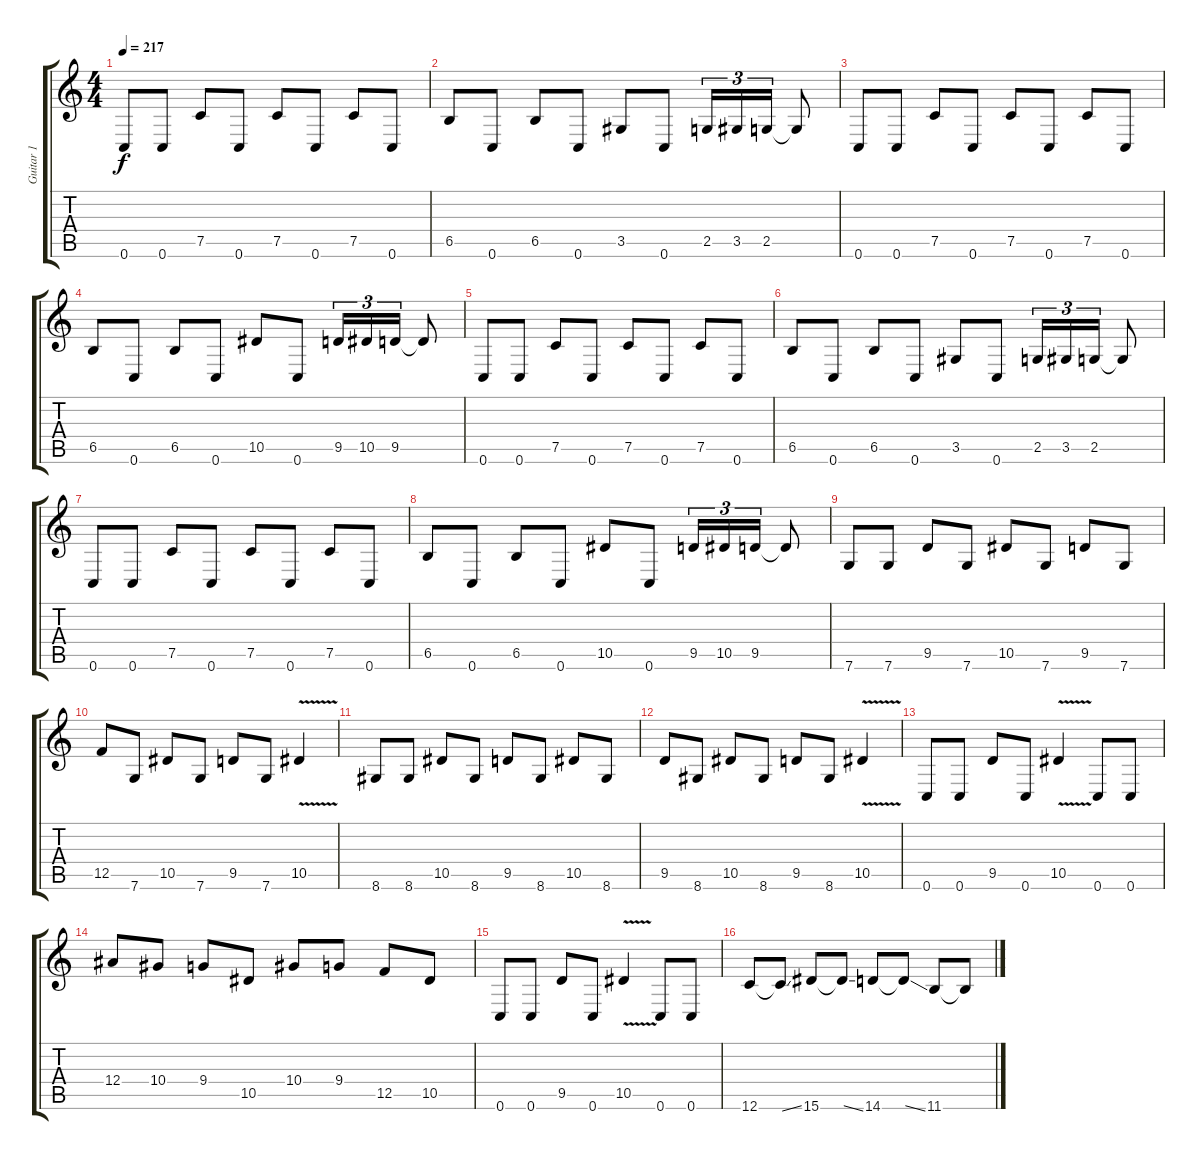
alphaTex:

\track ("Guitar 1" "Guitar 1") {instrument distortionguitar}
\staff {score tabs}
\tuning (C4 G3 Eb3 Bb2 F2 C2) {hide}
\ts (4 4)
\tempo 217
\clef g2
\ks c
0.6.8{dy f} 0.6.8 7.5.8 0.6.8 7.5.8 0.6.8 7.5.8 0.6.8 |
6.5.8 0.6.8 6.5.8 0.6.8 3.5.8 0.6.8 2.5.16{tu (3 2)} 3.5.16{tu (3 2)} 2.5.16{tu (3 2)} 2.5{t}.8 |
0.6.8 0.6.8 7.5.8 0.6.8 7.5.8 0.6.8 7.5.8 0.6.8 |
6.5.8 0.6.8 6.5.8 0.6.8 10.5.8 0.6.8 9.5.16{tu (3 2)} 10.5.16{tu (3 2)} 9.5.16{tu (3 2)} 9.5{t}.8 |
0.6.8 0.6.8 7.5.8 0.6.8 7.5.8 0.6.8 7.5.8 0.6.8 |
6.5.8 0.6.8 6.5.8 0.6.8 3.5.8 0.6.8 2.5.16{tu (3 2)} 3.5.16{tu (3 2)} 2.5.16{tu (3 2)} 2.5{t}.8 |
0.6.8 0.6.8 7.5.8 0.6.8 7.5.8 0.6.8 7.5.8 0.6.8 |
6.5.8 0.6.8 6.5.8 0.6.8 10.5.8 0.6.8 9.5.16{tu (3 2)} 10.5.16{tu (3 2)} 9.5.16{tu (3 2)} 9.5{t}.8 |
7.6.8 7.6.8 9.5.8 7.6.8 10.5.8 7.6.8 9.5.8 7.6.8 |
12.5.8 7.6.8 10.5.8 7.6.8 9.5.8 7.6.8 10.5{v}.4 |
8.6.8 8.6.8 10.5.8 8.6.8 9.5.8 8.6.8 10.5.8 8.6.8 |
9.5.8 8.6.8 10.5.8 8.6.8 9.5.8 8.6.8 10.5{v}.4 |
0.6.8 0.6.8 9.5.8 0.6.8 10.5{v}.4 0.6.8 0.6.8 |
12.4.8 10.4.8 9.4.8 10.5.8 10.4.8 9.4.8 12.5.8 10.5.8 |
0.6.8 0.6.8 9.5.8 0.6.8 10.5{v}.4 0.6.8 0.6.8 |
12.6.8 12.6{ss t}.8 15.6.8 15.6{ss t}.8 14.6.8 14.6{ss t}.8 11.6.8 11.6{t}.8
